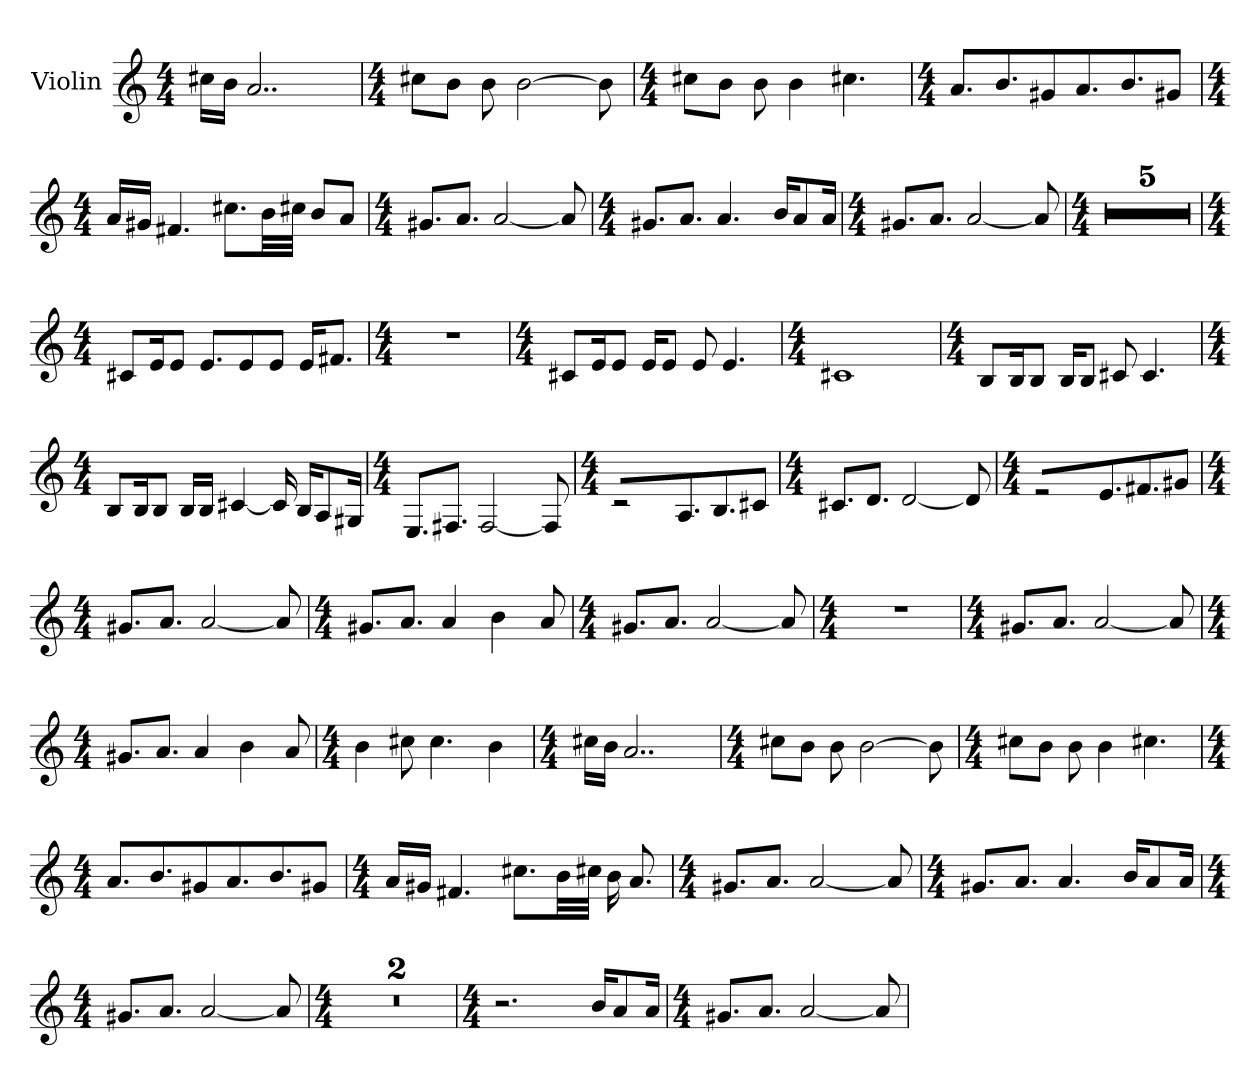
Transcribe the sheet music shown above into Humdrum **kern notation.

**kern
*part1
*staff1
*I"Violin
*I'Vln
*M4/4
=
16cc#XLL
16bJJ
2..a
=
*M4/4
8cc#XL
8bJ
8b
[2b
8b]
=
*M4/4
8cc#XL
8bJ
8b
4b
4.cc#X
=
*M4/4
8.aL
8.bJ
8g#XL
8.a
8.bJ
8g#XJ
=
*M4/4
16aLL
16g#XJJ
4.f#X
8.cc#XL
32bLL
32cc#XJJJ
8bL
8aJ
=
*M4/4
8.g#XL
8.aJ
[2a
8a]
=
*M4/4
8.g#XL
8.aJ
4.a
16bKL
8a
16aJk
=
*M4/4
8.g#XL
8.aJ
[2a
8a]
=
*M4/4
1r
=
*M4/4
1r
=
*M4/4
1r
=
*M4/4
1r
=
*M4/4
1r
=
*M4/4
8c#XL
16eK
8eJ
8.eL
8e
8eJ
16eKL
8.f#XJ
=
*M4/4
1r
=
*M4/4
8c#XL
16eK
8eJ
16eKL
8eJ
8e
4.e
=
*M4/4
1c#X
=
*M4/4
8BL
16BK
8BJ
16BKL
8BJ
8c#X
4.c#
=
*M4/4
8BL
16BK
8BJ
16BLL
16BJJ
[4c#X
16c#]
16BKL
8A
16G#XJk
=
*M4/4
8.EL
8.F#XJ
[2F#
8F#]
=
*M4/4
2r
8.AL
8.BJ
8c#XJ
=
*M4/4
8.c#XL
8.dJ
[2d
8d]
=
*M4/4
2r
8.eL
8.f#XJ
8g#XJ
=
*M4/4
8.g#XL
8.aJ
[2a
8a]
=
*M4/4
8.g#XL
8.aJ
4a
4b
8a
=
*M4/4
8.g#XL
8.aJ
[2a
8a]
=
*M4/4
1r
=
*M4/4
8.g#XL
8.aJ
[2a
8a]
=
*M4/4
8.g#XL
8.aJ
4a
4b
8a
=
*M4/4
4b
8cc#X
4.cc#
4b
=
*M4/4
16cc#XLL
16bJJ
2..a
=
*M4/4
8cc#XL
8bJ
8b
[2b
8b]
=
*M4/4
8cc#XL
8bJ
8b
4b
4.cc#X
=
*M4/4
8.aL
8.bJ
8g#XL
8.a
8.bJ
8g#XJ
=
*M4/4
16aLL
16g#XJJ
4.f#X
8.cc#XL
32bLL
32cc#XJJJ
16bLL
8.aJ
=
*M4/4
8.g#XL
8.aJ
[2a
8a]
=
*M4/4
8.g#XL
8.aJ
4.a
16bKL
8a
16aJk
=
*M4/4
8.g#XL
8.aJ
[2a
8a]
=
*M4/4
1r
=
*M4/4
1r
=
*M4/4
2.r
16bKL
8a
16aJk
=
*M4/4
8.g#XL
8.aJ
[2a
8a]
=
*-
